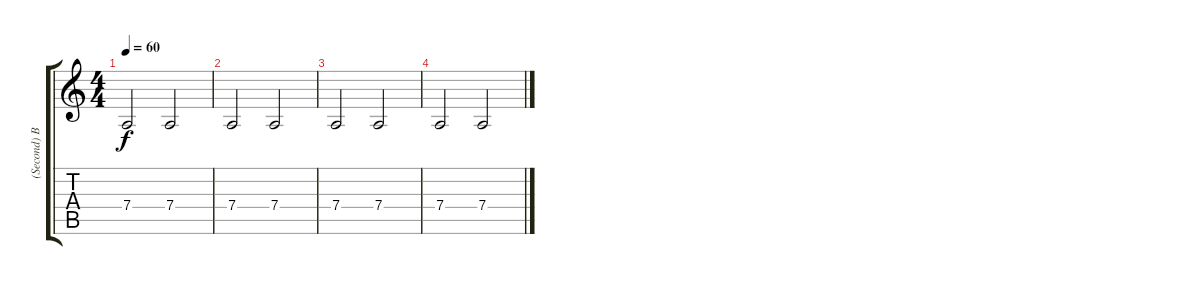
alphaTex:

\track ("(Second) Background " "(Second) B") {instrument reversecymbal}
\staff {score tabs}
\tuning (E4 B3 G3 D3 A2 E2) {hide}
\ts (4 4)
\tempo 60
\clef g2
\ks c
7.4.2{dy f} 7.4.2 |
7.4.2 7.4.2 |
7.4.2 7.4.2 |
7.4.2 7.4.2
